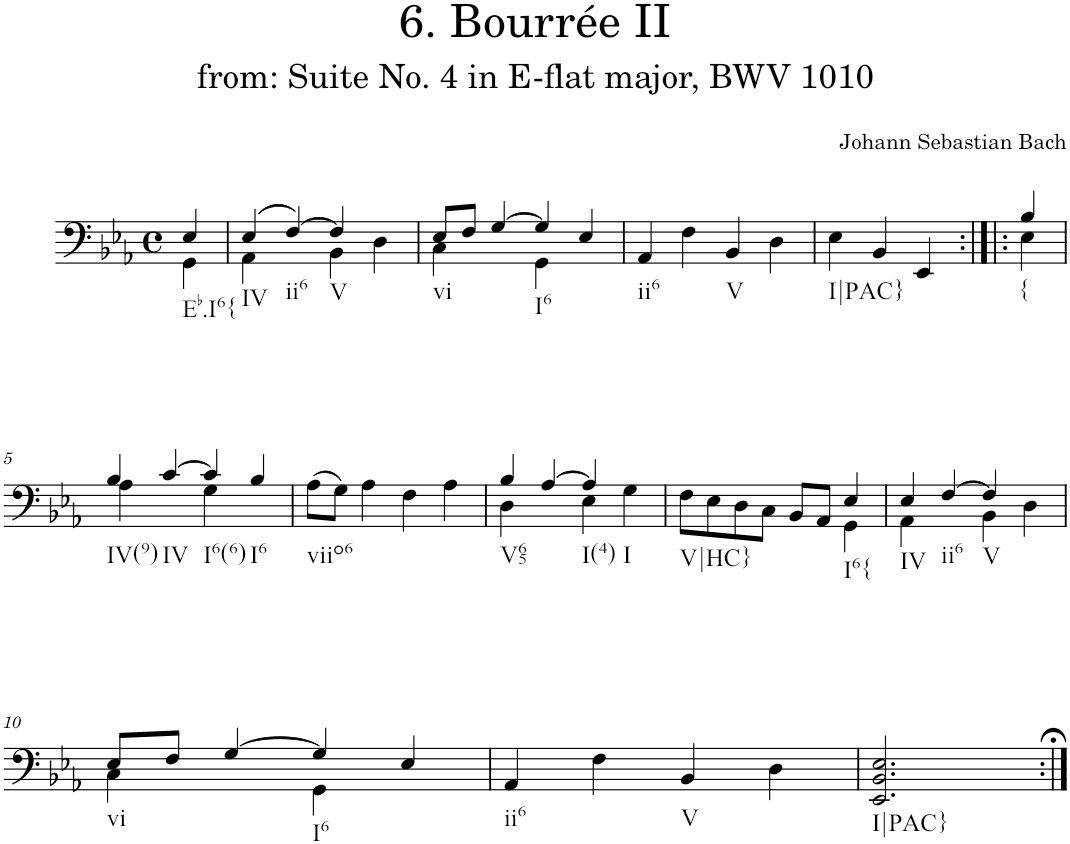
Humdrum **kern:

**kern
*part1
*staff1
*I"Piano
*I'Pno.
*clefF4
*k[b-e-a-]
*M4/4
*met(c)
=
*^
!LO:TX:b:t=Eb.I6{	!
4E-/	4GG\
=1	=1
!LO:TX:b:t=IV	!
(4E-/	4AA-\
!LO:TX:b:t=ii6	!
[4F/)	4ryy
!LO:TX:b:t=V	!
4F/]	4BB-\
4D\	4ryy
=2	=2
!LO:TX:b:t=vi	!
8E-/L	4C\
8F/J	.
[4G/	4ryy
!LO:TX:b:t=I6	!
4G/]	4GG\
4E-/	4ryy
=3	=3
!LO:TX:b:t=ii6	!
*v	*v
4AA-/
4F\
!LO:TX:b:t=V
4BB-/
4D\
==4
*^
!LO:TX:b:t=I|PAC}	!
4E-\	2.ryy
4BB-/	.
4EE-/	.
!LO:TX:b:t={	!
4B-/	4E-\
!!LO:LB:g=z	!!
=5	=5
!LO:TX:b:t=IV(9)	!
4B-/	4A-\
!LO:TX:b:t=IV	!
[4c/	4ryy
!LO:TX:b:t=I6(6)	!
4c/]	4G\
!LO:TX:b:t=I6	!
4B-/	4ryy
=6	=6
!LO:TX:b:t=viio6	!
*v	*v
(8A-\L
8G\J)
4A-\
4F\
4A-\
=7
*^
!LO:TX:b:t=V65	!
4B-/	4D\
[4A-/	4ryy
!LO:TX:b:t=I(4)	!
4A-/]	4E-\
!LO:TX:b:t=I	!
4G\	4ryy
=8	=8
!LO:TX:b:t=V|HC}	!
8F\L	2.ryy
8E-\	.
8D\	.
8C\J	.
8BB-/L	.
8AA-/J	.
!LO:TX:b:t=I6{	!
4E-/	4GG\
=9	=9
!LO:TX:b:t=IV	!
4E-/	4AA-\
!LO:TX:b:t=ii6	!
[4F/	4ryy
!LO:TX:b:t=V	!
4F/]	4BB-\
4D\	4ryy
!!LO:LB:g=z	!!
=10	=10
!LO:TX:b:t=vi	!
8E-/L	4C\
8F/J	.
[4G/	4ryy
!LO:TX:b:t=I6	!
4G/]	4GG\
4E-/	4ryy
=11	=11
!LO:TX:b:t=ii6	!
*v	*v
4AA-/
4F\
!LO:TX:b:t=V
4BB-/
4D\
=12
!LO:TX:b:t=I|PAC}
2.EE-/ 2.BB-/ 2.E-/
=:|!
*-
